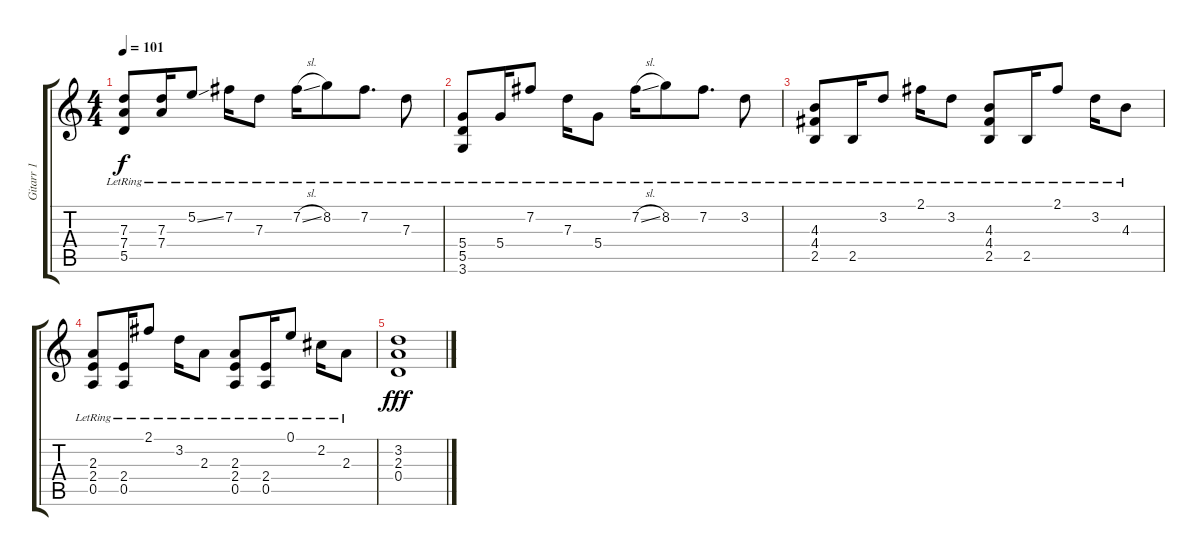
\track ("Gitarr 1" "Gitarr 1") {instrument electricguitarjazz}
\staff {score tabs}
\tuning (E4 B3 G3 D3 A2 E2) {hide}
\ts (4 4)
\tempo 101
\clef g2
\ks c
(7.3{lr} 7.4{lr} 5.5{lr}).8{dy f} (7.3{lr} 7.4{lr}).16 5.2{ss lr}.8 7.2{lr}.16 7.3{lr}.8 7.2{sl lr}.16 8.2{lr}.8 7.2{lr}.8{d} 7.3{lr}.8 |
(5.4{lr} 5.5{lr} 3.6{lr}).8 5.4{lr}.16 7.2{lr}.8 7.3{lr}.16 5.4{lr}.8 7.2{sl lr}.16 8.2{lr}.8 7.2{lr}.8{d} 3.2{lr}.8 |
(4.3{lr} 4.4{lr} 2.5{lr}).8 2.5{lr}.16 3.2{lr}.8 2.1{lr}.16 3.2{lr}.8 (4.3{lr} 4.4{lr} 2.5{lr}).8 2.5{lr}.16 2.1{lr}.8 3.2{lr}.16 4.3{lr}.8 |
(2.3{lr} 2.4{lr} 0.5{lr}).8 (2.4{lr} 0.5{lr}).16 2.1{lr}.8 3.2{lr}.16 2.3{lr}.8 (2.3{lr} 2.4{lr} 0.5{lr}).8 (2.4{lr} 0.5{lr}).16 0.1{lr}.8 2.2{lr}.16 2.3{lr}.8 |
(3.2 2.3 0.4).1{dy fff}
